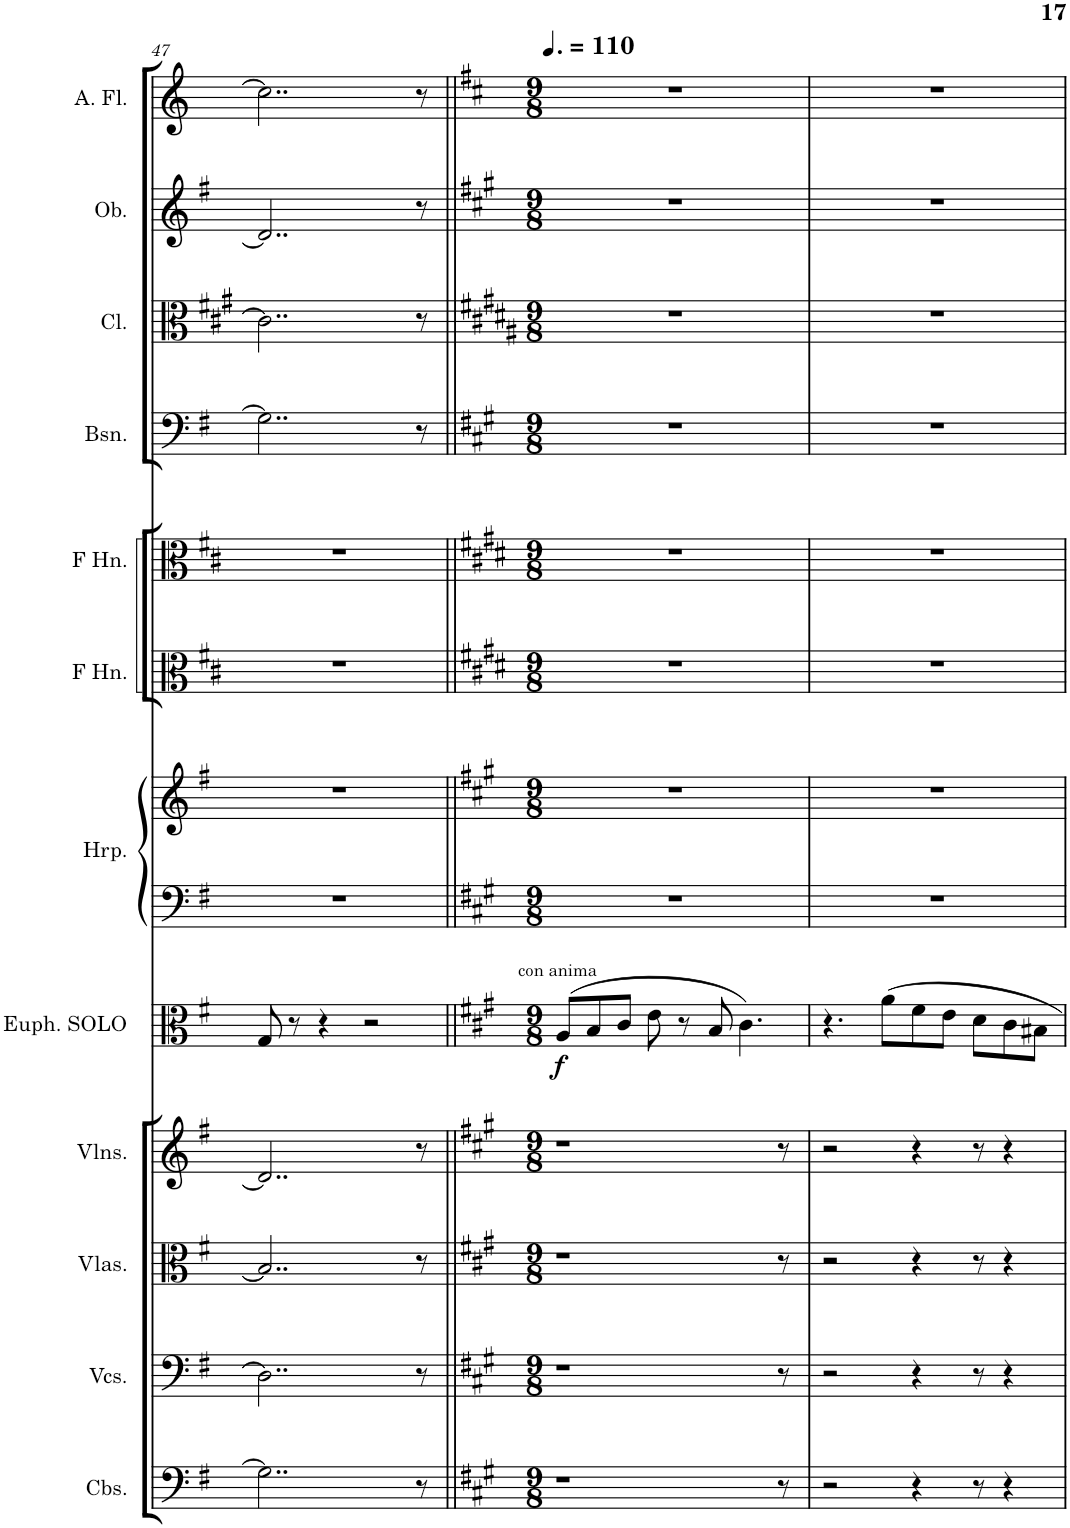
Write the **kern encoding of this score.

**kern	**kern	**kern	**kern	**kern	**dynam	**kern	**kern	**kern	**kern	**kern	**kern	**kern	**kern
*part12	*part11	*part10	*part9	*part8	*part8	*part7	*part7	*part6	*part5	*part4	*part3	*part2	*part1
*staff13	*staff12	*staff11	*staff10	*staff9	*staff9	*staff8	*staff7	*staff6	*staff5	*staff4	*staff3	*staff2	*staff1
*I"Contrabasses	*I"Violoncellos	*I"Violas	*I"Violins	*I"Euphonium SOLO	*	*I"Harp	*	*I"Horn in F	*I"Horn in F	*I"Bassoon	*I"Clarinet	*I"Oboe	*I"Alto Flute
*I'Cbs.	*I'Vcs.	*I'Vlas.	*I'Vlns.	*I'Euph. SOLO	*	*I'Hrp.	*	*	*	*I'Bsn.	*I'Cl.	*I'Ob.	*I'A. Fl.
!!LO:PB:g=z
*clefF4	*clefF4	*clefC3	*clefG2	*clefC3	*	*clefF4	*clefG2	*clefC3	*clefC3	*clefF4	*clefC3	*clefG2	*clefG2
*Trd7c12	*	*	*	*	*	*	*	*Trd4c7	*Trd4c7	*	*Trd1c2	*	*Trd3c5
*k[f#]	*k[f#]	*k[f#]	*k[f#]	*k[f#]	*	*k[f#]	*k[f#]	*k[f#c#]	*k[f#c#]	*k[f#]	*k[f#c#g#]	*k[f#]	*k[]
*M4/4	*M4/4	*M4/4	*M4/4	*M4/4	*	*M4/4	*M4/4	*M4/4	*M4/4	*M4/4	*M4/4	*M4/4	*M4/4
=47	=47	=47	=47	=47	=47	=47	=47	=47	=47	=47	=47	=47	=47
2..G\]	2..D\]	2..B/]	2..d/]	8G/	.	1r	1r	1r	1r	2..G\]	2..c#\]	2..d/]	2..cc\]
.	.	.	.	8r	.	.	.	.	.	.	.	.	.
.	.	.	.	4r	.	.	.	.	.	.	.	.	.
.	.	.	.	2r	.	.	.	.	.	.	.	.	.
8r	8r	8r	8r	.	.	.	.	.	.	8r	8r	8r	8r
=48||	=48||	=48||	=48||	=48||	=48||	=48||	=48||	=48||	=48||	=48||	=48||	=48||	=48||
*k[f#c#g#]	*k[f#c#g#]	*k[f#c#g#]	*k[f#c#g#]	*k[f#c#g#]	*	*k[f#c#g#]	*k[f#c#g#]	*k[f#c#g#d#]	*k[f#c#g#d#]	*k[f#c#g#]	*k[f#c#g#d#a#]	*k[f#c#g#]	*k[f#c#]
*M9/8	*M9/8	*M9/8	*M9/8	*M9/8	*	*M9/8	*M9/8	*M9/8	*M9/8	*M9/8	*M9/8	*M9/8	*M9/8
*	*	*	*	*	*	*	*	*	*	*	*	*	*MM165
!	!	!	!	!LO:TX:a:t=con anima	!	!	!	!	!	!	!	!	!
!	!	!	!	!	!LO:DY:b	!	!	!	!	!	!	!	!
1r	1r	1r	1r	(8A/L	f	8%9r	8%9r	8%9r	8%9r	8%9r	8%9r	8%9r	8%9r
.	.	.	.	8B/	.	.	.	.	.	.	.	.	.
.	.	.	.	8c#/J	.	.	.	.	.	.	.	.	.
.	.	.	.	8e\	.	.	.	.	.	.	.	.	.
.	.	.	.	8r	.	.	.	.	.	.	.	.	.
.	.	.	.	8B/	.	.	.	.	.	.	.	.	.
.	.	.	.	4.c#\)	.	.	.	.	.	.	.	.	.
8r	8r	8r	8r	.	.	.	.	.	.	.	.	.	.
=49	=49	=49	=49	=49	=49	=49	=49	=49	=49	=49	=49	=49	=49
2r	2r	2r	2r	4.r	.	8%9r	8%9r	8%9r	8%9r	8%9r	8%9r	8%9r	8%9r
.	.	.	.	8a\L	.	.	.	.	.	.	.	.	.
4r	4r	4r	4r	8f#\	.	.	.	.	.	.	.	.	.
.	.	.	.	8e\J	.	.	.	.	.	.	.	.	.
8r	8r	8r	8r	8d\L	.	.	.	.	.	.	.	.	.
4r	4r	4r	4r	8c#\	.	.	.	.	.	.	.	.	.
.	.	.	.	8B#X\J	.	.	.	.	.	.	.	.	.
=	=	=	=	=	=	=	=	=	=	=	=	=	=
*-	*-	*-	*-	*-	*-	*-	*-	*-	*-	*-	*-	*-	*-
